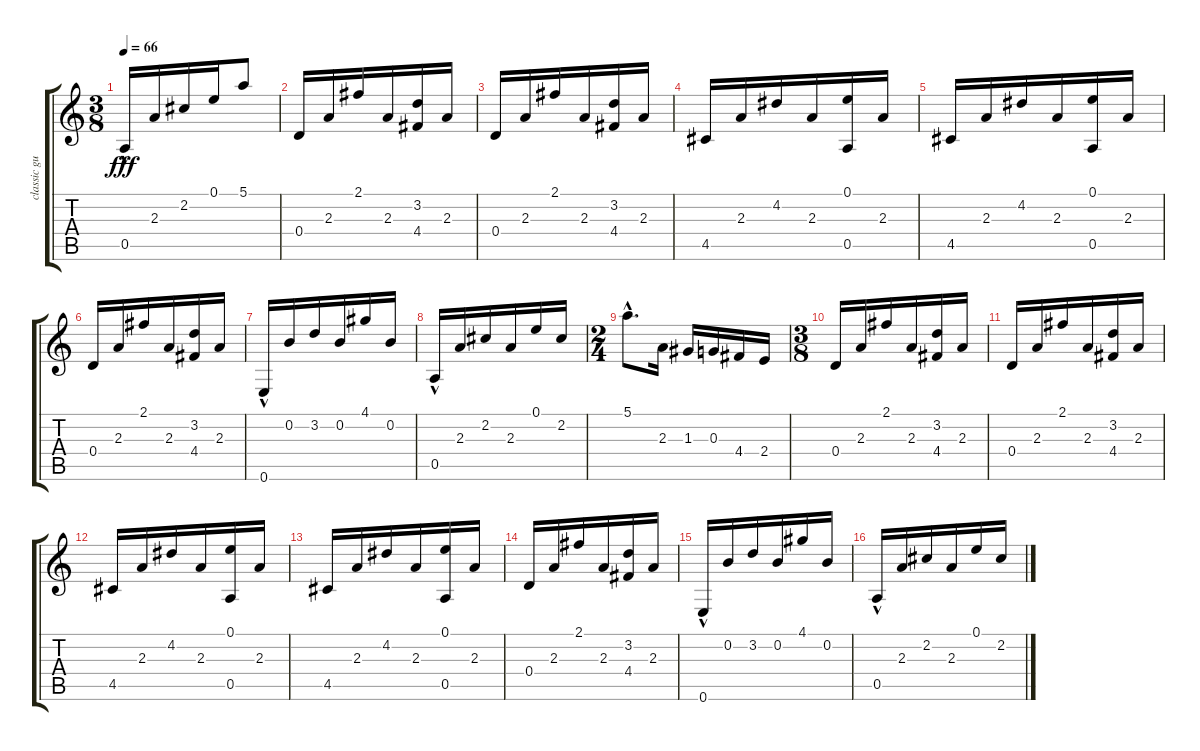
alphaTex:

\track ("classic guitar" "classic gu") {instrument acousticguitarnylon}
\staff {score tabs}
\tuning (E4 B3 G3 D3 A2 E2) {hide}
\ts (3 8)
\tempo 66
\clef g2
\ks c
0.5{hac}.16{dy fff} 2.3.16 2.2.16 0.1.16 5.1.8 |
0.4.16 2.3.16 2.1.16 2.3.16 (3.2 4.4).16 2.3.16 |
0.4.16 2.3.16 2.1.16 2.3.16 (3.2 4.4).16 2.3.16 |
4.5.16 2.3.16 4.2.16 2.3.16 (0.1 0.5).16 2.3.16 |
4.5.16 2.3.16 4.2.16 2.3.16 (0.1 0.5).16 2.3.16 |
0.4.16 2.3.16 2.1.16 2.3.16 (3.2 4.4).16 2.3.16 |
0.6{hac}.16 0.2.16 3.2.16 0.2.16 4.1.16 0.2.16 |
0.5{hac}.16 2.3.16 2.2.16 2.3.16 0.1.16 2.2.16 |
\ts (2 4)
5.1{hac}.8{d} 2.3.16 1.3.16 0.3.16 4.4.16 2.4.16 |
\ts (3 8)
0.4.16 2.3.16 2.1.16 2.3.16 (3.2 4.4).16 2.3.16 |
0.4.16 2.3.16 2.1.16 2.3.16 (3.2 4.4).16 2.3.16 |
4.5.16 2.3.16 4.2.16 2.3.16 (0.1 0.5).16 2.3.16 |
4.5.16 2.3.16 4.2.16 2.3.16 (0.1 0.5).16 2.3.16 |
0.4.16 2.3.16 2.1.16 2.3.16 (3.2 4.4).16 2.3.16 |
0.6{hac}.16 0.2.16 3.2.16 0.2.16 4.1.16 0.2.16 |
0.5{hac}.16 2.3.16 2.2.16 2.3.16 0.1.16 2.2.16
